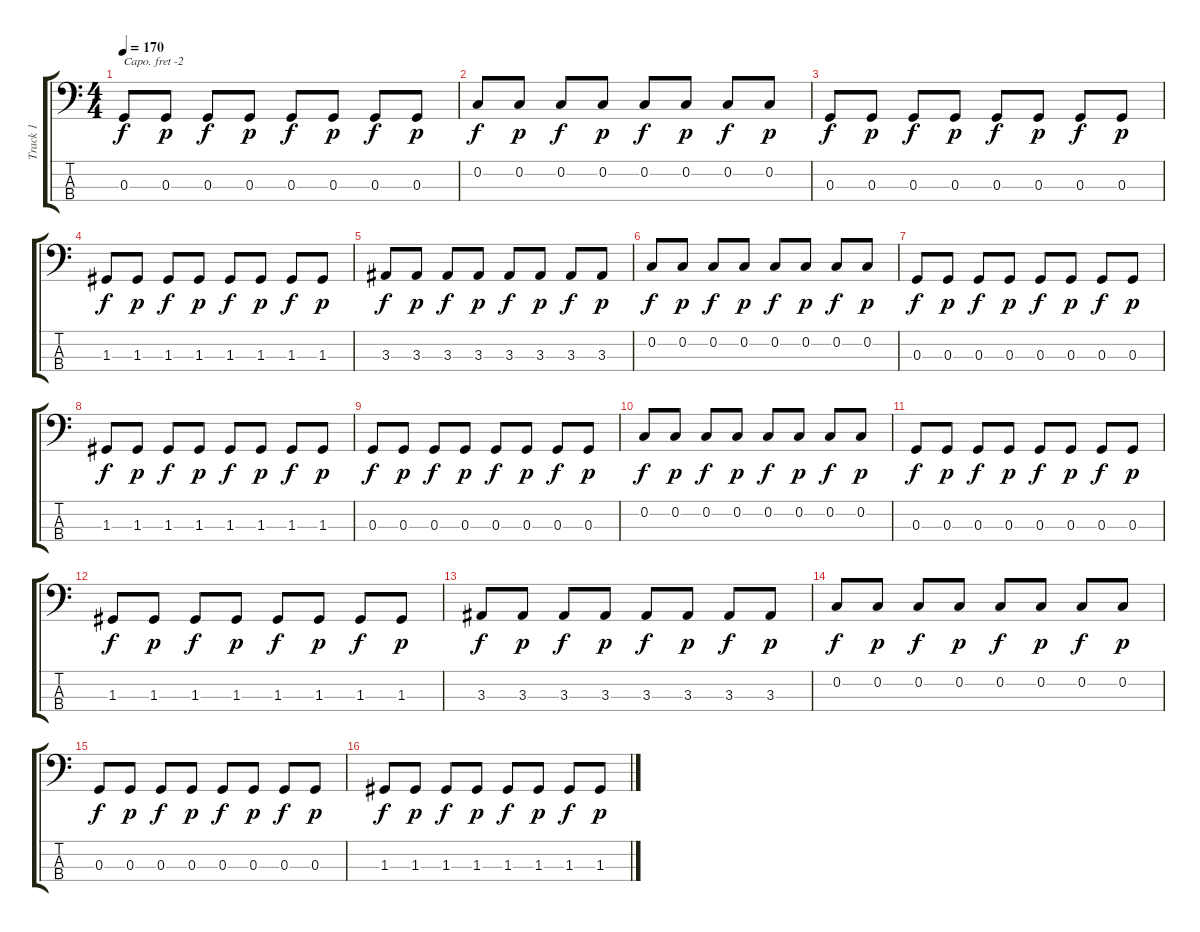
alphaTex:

\track ("Track 1" "Track 1") {instrument electricbasspick}
\staff {score tabs}
\capo -2
\tuning (G2 D2 A1 E1) {hide}
\ts (4 4)
\tempo 170
\clef f4
\ks c
0.3.8{dy f} 0.3.8{dy p} 0.3.8{dy f} 0.3.8{dy p} 0.3.8{dy f} 0.3.8{dy p} 0.3.8{dy f} 0.3.8{dy p} |
0.2.8{dy f} 0.2.8{dy p} 0.2.8{dy f} 0.2.8{dy p} 0.2.8{dy f} 0.2.8{dy p} 0.2.8{dy f} 0.2.8{dy p} |
0.3.8{dy f} 0.3.8{dy p} 0.3.8{dy f} 0.3.8{dy p} 0.3.8{dy f} 0.3.8{dy p} 0.3.8{dy f} 0.3.8{dy p} |
1.3.8{dy f} 1.3.8{dy p} 1.3.8{dy f} 1.3.8{dy p} 1.3.8{dy f} 1.3.8{dy p} 1.3.8{dy f} 1.3.8{dy p} |
3.3.8{dy f} 3.3.8{dy p} 3.3.8{dy f} 3.3.8{dy p} 3.3.8{dy f} 3.3.8{dy p} 3.3.8{dy f} 3.3.8{dy p} |
0.2.8{dy f} 0.2.8{dy p} 0.2.8{dy f} 0.2.8{dy p} 0.2.8{dy f} 0.2.8{dy p} 0.2.8{dy f} 0.2.8{dy p} |
0.3.8{dy f} 0.3.8{dy p} 0.3.8{dy f} 0.3.8{dy p} 0.3.8{dy f} 0.3.8{dy p} 0.3.8{dy f} 0.3.8{dy p} |
1.3.8{dy f} 1.3.8{dy p} 1.3.8{dy f} 1.3.8{dy p} 1.3.8{dy f} 1.3.8{dy p} 1.3.8{dy f} 1.3.8{dy p} |
0.3.8{dy f} 0.3.8{dy p} 0.3.8{dy f} 0.3.8{dy p} 0.3.8{dy f} 0.3.8{dy p} 0.3.8{dy f} 0.3.8{dy p} |
0.2.8{dy f} 0.2.8{dy p} 0.2.8{dy f} 0.2.8{dy p} 0.2.8{dy f} 0.2.8{dy p} 0.2.8{dy f} 0.2.8{dy p} |
0.3.8{dy f} 0.3.8{dy p} 0.3.8{dy f} 0.3.8{dy p} 0.3.8{dy f} 0.3.8{dy p} 0.3.8{dy f} 0.3.8{dy p} |
1.3.8{dy f} 1.3.8{dy p} 1.3.8{dy f} 1.3.8{dy p} 1.3.8{dy f} 1.3.8{dy p} 1.3.8{dy f} 1.3.8{dy p} |
3.3.8{dy f} 3.3.8{dy p} 3.3.8{dy f} 3.3.8{dy p} 3.3.8{dy f} 3.3.8{dy p} 3.3.8{dy f} 3.3.8{dy p} |
0.2.8{dy f} 0.2.8{dy p} 0.2.8{dy f} 0.2.8{dy p} 0.2.8{dy f} 0.2.8{dy p} 0.2.8{dy f} 0.2.8{dy p} |
0.3.8{dy f} 0.3.8{dy p} 0.3.8{dy f} 0.3.8{dy p} 0.3.8{dy f} 0.3.8{dy p} 0.3.8{dy f} 0.3.8{dy p} |
1.3.8{dy f} 1.3.8{dy p} 1.3.8{dy f} 1.3.8{dy p} 1.3.8{dy f} 1.3.8{dy p} 1.3.8{dy f} 1.3.8{dy p}
